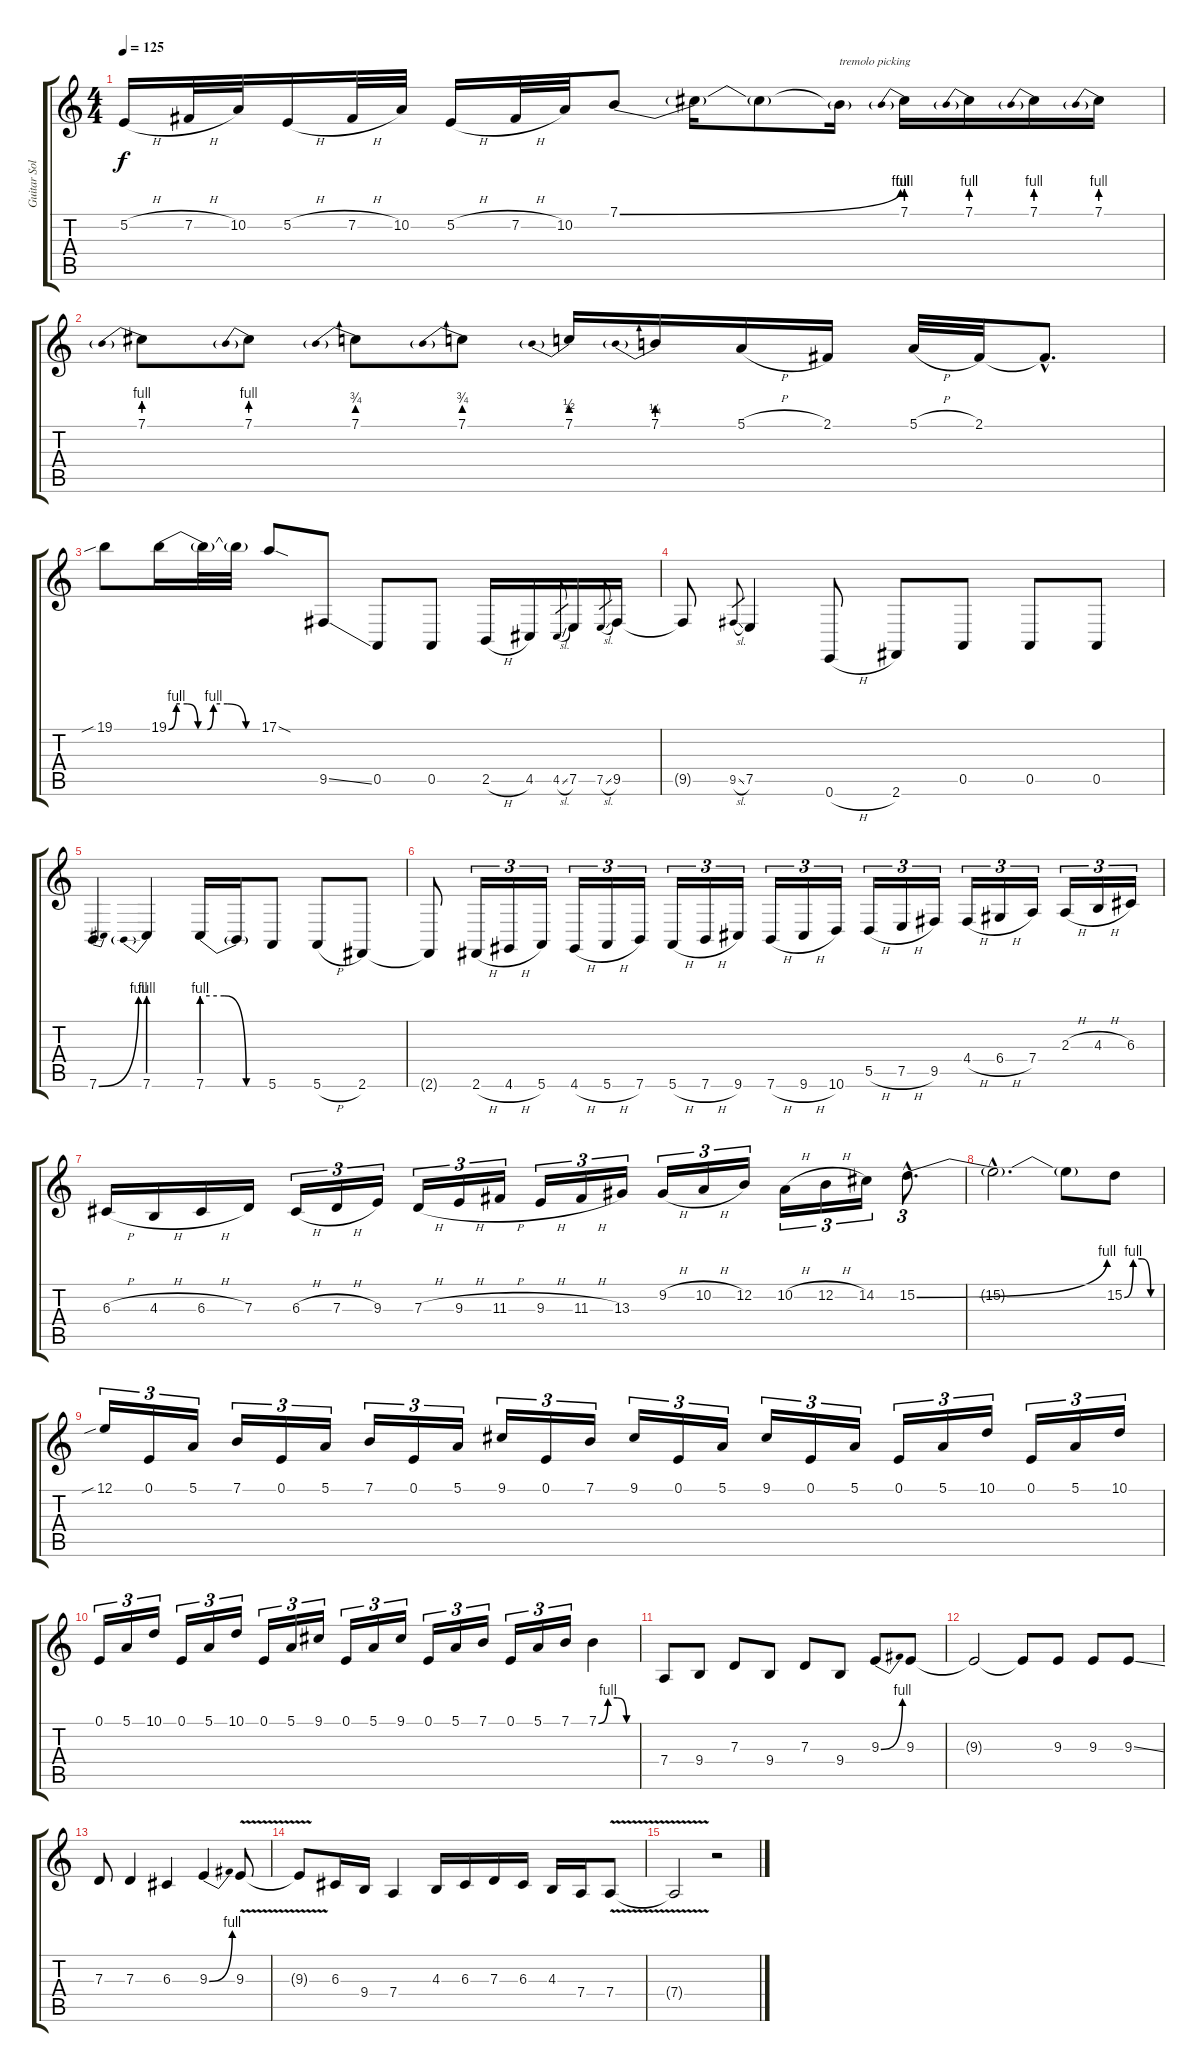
\track ("Guitar Solo" "Guitar Sol") {instrument lead2sawtooth}
\staff {score tabs}
\tuning (E4 B3 G3 D3 A2 E2) {hide}
\ts (4 4)
\tempo 125
\clef g2
\ks c
5.2{h}.16{dy f} 7.2{h}.32 10.2.32 5.2{h}.16 7.2{h}.32 10.2.32 5.2{h}.16 7.2{h}.32 10.2.32 7.1{be (bend 0 0 60 4)}.8 7.1{t}.16 7.1{t}.8 7.1{t}.16{txt "tremolo picking"} 7.1{be (prebend 0 4 60 4)}.16 7.1{be (prebend 0 4 60 4)}.16 7.1{be (prebend 0 4 60 4)}.16 7.1{be (prebend 0 4 60 4)}.16 |
7.1{be (prebend 0 4 60 4)}.8 7.1{be (prebend 0 4 60 4)}.8 7.1{be (prebend 0 3 60 3)}.8 7.1{be (prebend 0 3 60 3)}.8 7.1{be (prebend 0 2 60 2)}.16 7.1{be (prebend 0 1 60 1)}.16 5.1{h}.16 2.1.16 5.1{h}.32 2.1.32 2.1{hac t}.8{d} |
19.1{sib}.8 19.1{be (custom 0 0 5 4 12 4 19 0 25 0 29 4 38 4 50 0 60 0)}.16 19.1{t}.32 19.1{t}.32 17.1{sod}.8 9.5{ss}.8 0.5.8 0.5.8 2.5{h}.16 4.5.16 4.5{sl}.8{gr} 7.5.16 7.5{sl}.8{gr} 9.5.16 |
9.5{t}.8 9.5{sl}.8{gr} 7.5.4 0.6{h}.8 2.6.8 0.5.8 0.5.8 0.5.8 |
7.6{be (bend 0 0 60 4)}.4 7.6{be (prebend 0 4 60 4)}.4 7.6{be (custom 0 4 20 4 40 0 60 0)}.16 7.6{t}.16 5.6.8 5.6{h}.8 2.6.8 |
2.6{t}.8 2.6{h}.16{tu (3 2)} 4.6{h}.16{tu (3 2)} 5.6.16{tu (3 2)} 4.6{h}.16{tu (3 2)} 5.6{h}.16{tu (3 2)} 7.6.16{tu (3 2)} 5.6{h}.16{tu (3 2)} 7.6{h}.16{tu (3 2)} 9.6.16{tu (3 2)} 7.6{h}.16{tu (3 2)} 9.6{h}.16{tu (3 2)} 10.6.16{tu (3 2)} 5.5{h}.16{tu (3 2)} 7.5{h}.16{tu (3 2)} 9.5.16{tu (3 2)} 4.4{h}.16{tu (3 2)} 6.4{h}.16{tu (3 2)} 7.4.16{tu (3 2)} 2.3{h}.16{tu (3 2)} 4.3{h}.16{tu (3 2)} 6.3.16{tu (3 2)} |
6.3{h}.16 4.3{h}.16 6.3{h}.16 7.3.16 6.3{h}.16{tu (3 2)} 7.3{h}.16{tu (3 2)} 9.3.16{tu (3 2)} 7.3{h}.16{tu (3 2)} 9.3{h}.16{tu (3 2)} 11.3{h}.16{tu (3 2)} 9.3{h}.16{tu (3 2)} 11.3{h}.16{tu (3 2)} 13.3.16{tu (3 2)} 9.2{h}.16{tu (3 2)} 10.2{h}.16{tu (3 2)} 12.2.16{tu (3 2)} 10.2{h}.16{tu (3 2)} 12.2{h}.16{tu (3 2)} 14.2.16{tu (3 2)} 15.2{be (bend 0 0 60 4) hac}.8{d tu (3 2)} |
15.2{hac t}.2{d} 15.2{t}.8 15.2{be (custom 0 0 15 4 30 4 45 0 60 0)}.8 |
12.1{sib}.16{tu (3 2)} 0.1.16{tu (3 2)} 5.1.16{tu (3 2)} 7.1.16{tu (3 2)} 0.1.16{tu (3 2)} 5.1.16{tu (3 2)} 7.1.16{tu (3 2)} 0.1.16{tu (3 2)} 5.1.16{tu (3 2)} 9.1.16{tu (3 2)} 0.1.16{tu (3 2)} 7.1.16{tu (3 2)} 9.1.16{tu (3 2)} 0.1.16{tu (3 2)} 5.1.16{tu (3 2)} 9.1.16{tu (3 2)} 0.1.16{tu (3 2)} 5.1.16{tu (3 2)} 0.1.16{tu (3 2)} 5.1.16{tu (3 2)} 10.1.16{tu (3 2)} 0.1.16{tu (3 2)} 5.1.16{tu (3 2)} 10.1.16{tu (3 2)} |
0.1.16{tu (3 2)} 5.1.16{tu (3 2)} 10.1.16{tu (3 2)} 0.1.16{tu (3 2)} 5.1.16{tu (3 2)} 10.1.16{tu (3 2)} 0.1.16{tu (3 2)} 5.1.16{tu (3 2)} 9.1.16{tu (3 2)} 0.1.16{tu (3 2)} 5.1.16{tu (3 2)} 9.1.16{tu (3 2)} 0.1.16{tu (3 2)} 5.1.16{tu (3 2)} 7.1.16{tu (3 2)} 0.1.16{tu (3 2)} 5.1.16{tu (3 2)} 7.1.16{tu (3 2)} 7.1{be (custom 0 0 15 4 30 4 45 0 60 0)}.4 |
7.4.8 9.4.8 7.3.8 9.4.8 7.3.8 9.4.8 9.3{be (bend 0 0 60 4)}.8 9.3.8 |
9.3{t}.2 9.3{t}.8 9.3.8 9.3.8 9.3{ss}.8 |
7.3.8 7.3.4 6.3.4 9.3{be (bend 0 0 60 4)}.4 9.3{v}.8 |
9.3{t}.8 6.3.16 9.4.16 7.4.4 4.3.16 6.3.16 7.3.16 6.3.16 4.3.16 7.4.16 7.4{v}.8 |
7.4{t}.2 r.2
